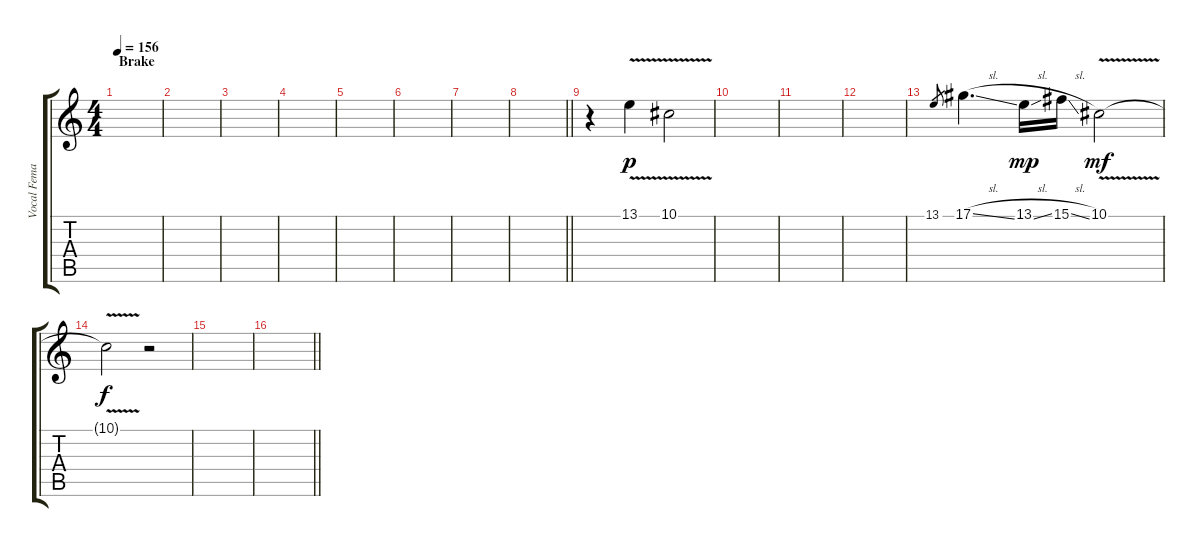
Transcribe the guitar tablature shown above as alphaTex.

\track ("Vocal Female" "Vocal Fema") {instrument lead1square}
\staff {score tabs}
\tuning (Eb4 Bb3 Gb3 Db3 Ab2 Eb2) {hide}
\ts (4 4)
\section ("" "Brake")
\tempo 156
\clef g2
\ks c
|
|
|
|
|
|
|
\barLineRight lightlight
|
r.4 13.1{v}.4{dy p} 10.1{v}.2 |
|
|
|
13.1.8{gr} 17.1{sl}.4{d} 13.1{sl}.16{dy mp} 15.1{sl}.16 10.1{v}.2{dy mf} |
10.1{t}.2{dy f} r.2 |
|
\barLineRight lightlight
